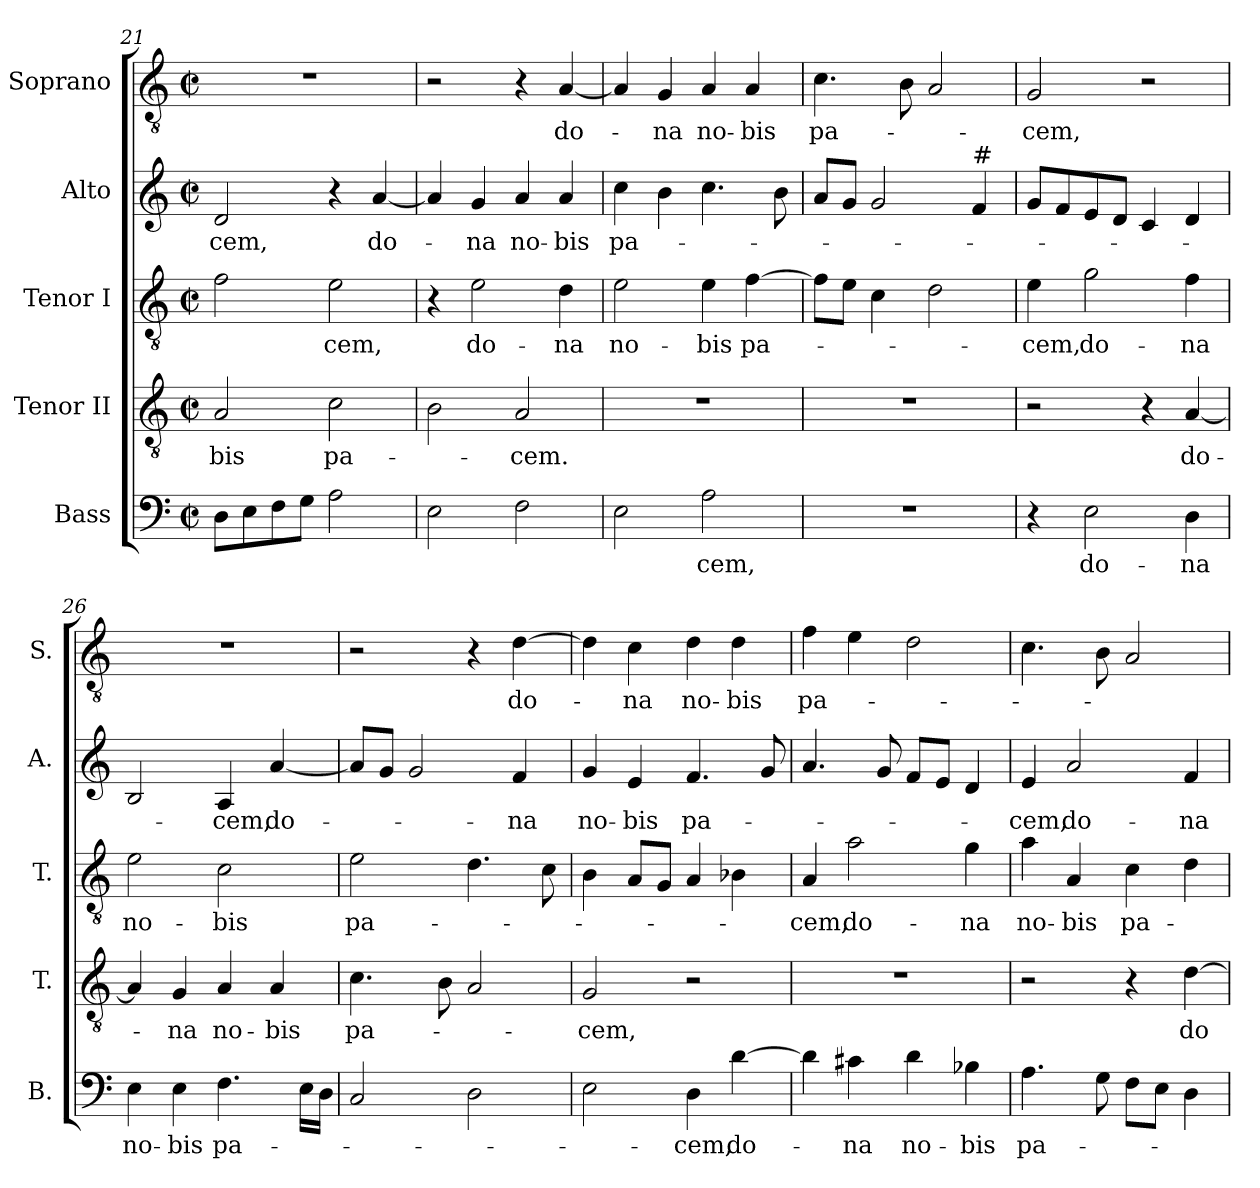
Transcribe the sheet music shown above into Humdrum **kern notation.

**kern	**text	**kern	**text	**kern	**text	**kern	**text	**kern	**text
*part5	*part5	*part4	*part4	*part3	*part3	*part2	*part2	*part1	*part1
*staff5	*staff5	*staff4	*staff4	*staff3	*staff3	*staff2	*staff2	*staff1	*staff1
*I"Bass	*	*I"Tenor II	*	*I"Tenor I	*	*I"Alto	*	*I"Soprano	*
*I'B.	*	*I'T.	*	*I'T.	*	*I'A.	*	*I'S.	*
*clefF4	*	*clefGv2	*	*clefGv2	*	*clefG2	*	*clefGv2	*
*	*	*ITrd7c12	*	*ITrd7c12	*	*	*	*	*
*k[]	*	*k[]	*	*k[]	*	*k[]	*	*k[]	*
*C:	*	*C:	*	*C:	*	*C:	*	*C:	*
*M2/2	*	*M2/2	*	*M2/2	*	*M2/2	*	*M2/2	*
*met(c|)	*	*met(c|)	*	*met(c|)	*	*met(c|)	*	*met(c|)	*
=21	=21	=21	=21	=21	=21	=21	=21	=21	=21
!	!	!	!LO:LY:b	!	!	!	!LO:LY:b	!	!
8D\L	.	2AA/	-bis	2F\	.	2d/	-cem,	1r	.
8E\	.	.	.	.	.	.	.	.	.
8F\	.	.	.	.	.	.	.	.	.
8G\J	.	.	.	.	.	.	.	.	.
!	!	!	!LO:LY:b	!	!LO:LY:b	!	!	!	!
2A\	.	2C\	pa-	2E\	-cem,	4r	.	.	.
!	!	!	!	!	!	!	!LO:LY:b	!	!
.	.	.	.	.	.	[<4a/	do-	.	.
=22	=22	=22	=22	=22	=22	=22	=22	=22	=22
2E\	.	2BB\	.	4r	.	4a/]	.	2r	.
!	!	!	!	!	!LO:LY:b	!	!LO:LY:b	!	!
.	.	.	.	2E\	do-	4g/	-na	.	.
!	!	!	!LO:LY:b	!	!	!	!LO:LY:b	!	!
2F\	.	2AA/	-cem.	.	.	4a/	no-	4r	.
!	!	!	!	!	!LO:LY:b	!	!LO:LY:b	!	!LO:LY:b
.	.	.	.	4D\	-na	4a/	-bis	[<4A/	do-
=23	=23	=23	=23	=23	=23	=23	=23	=23	=23
!	!	!	!	!	!LO:LY:b	!	!LO:LY:b	!	!
2E\	.	1r	.	2E\	no-	4cc\	pa-	4A/]	.
!	!	!	!	!	!	!	!	!	!LO:LY:b
.	.	.	.	.	.	4b\	.	4G/	-na
!	!LO:LY:b	!	!	!	!LO:LY:b	!	!	!	!LO:LY:b
2A\	-cem,	.	.	4E\	-bis	4.cc\	.	4A/	no-
!	!	!	!	!	!LO:LY:b	!	!	!	!LO:LY:b
.	.	.	.	[>4F\	pa-	.	.	4A/	-bis
.	.	.	.	.	.	8b\	.	.	.
=24	=24	=24	=24	=24	=24	=24	=24	=24	=24
!	!	!	!	!	!	!	!	!	!LO:LY:b
1r	.	1r	.	8F\L]	.	8a/L	.	4.c\	pa-
.	.	.	.	8E\J	.	8g/J	.	.	.
.	.	.	.	4C\	.	2g/	.	.	.
.	.	.	.	.	.	.	.	8B\	.
.	.	.	.	2D\	.	.	.	2A/	.
!	!	!	!	!	!	!LO:TX:a:t=#	!	!	!
.	.	.	.	.	.	4f/	.	.	.
!!LO:LB:g=z
=25	=25	=25	=25	=25	=25	=25	=25	=25	=25
!	!	!	!	!	!LO:LY:b	!	!	!	!LO:LY:b
4r	.	2r	.	4E\	-cem,	8g/L	.	2G/	-cem,
.	.	.	.	.	.	8f/	.	.	.
!	!LO:LY:b	!	!	!	!LO:LY:b	!	!	!	!
2E\	do-	.	.	2G\	do-	8e/	.	.	.
.	.	.	.	.	.	8d/J	.	.	.
.	.	4r	.	.	.	4c/	.	2r	.
!	!LO:LY:b	!	!LO:LY:b	!	!LO:LY:b	!	!	!	!
4D\	-na	[<4AA/	do-	4F\	-na	4d/	.	.	.
=26	=26	=26	=26	=26	=26	=26	=26	=26	=26
!	!LO:LY:b	!	!	!	!LO:LY:b	!	!	!	!
4E\	no-	4AA/]	.	2E\	no-	2B/	.	1r	.
!	!LO:LY:b	!	!LO:LY:b	!	!	!	!	!	!
4E\	-bis	4GG/	-na	.	.	.	.	.	.
!	!LO:LY:b	!	!LO:LY:b	!	!LO:LY:b	!	!LO:LY:b	!	!
4.F\	pa-	4AA/	no-	2C\	-bis	4A/	-cem,	.	.
!	!	!	!LO:LY:b	!	!	!	!LO:LY:b	!	!
.	.	4AA/	-bis	.	.	[<4a/	do-	.	.
16E\LL	.	.	.	.	.	.	.	.	.
16D\JJ	.	.	.	.	.	.	.	.	.
=27	=27	=27	=27	=27	=27	=27	=27	=27	=27
!	!	!	!LO:LY:b	!	!LO:LY:b	!	!	!	!
2C/	.	4.C\	pa-	2E\	pa-	8a/L]	.	2r	.
.	.	.	.	.	.	8g/J	.	.	.
.	.	.	.	.	.	2g/	.	.	.
.	.	8BB\	.	.	.	.	.	.	.
2D\	.	2AA/	.	4.D\	.	.	.	4r	.
!	!	!	!	!	!	!	!LO:LY:b	!	!LO:LY:b
.	.	.	.	.	.	4f/	-na	[>4d\	do-
.	.	.	.	8C\	.	.	.	.	.
=28	=28	=28	=28	=28	=28	=28	=28	=28	=28
!	!	!	!LO:LY:b	!	!	!	!LO:LY:b	!	!
2E\	.	2GG/	-cem,	4BB\	.	4g/	no-	4d\]	.
!	!	!	!	!	!	!	!LO:LY:b	!	!LO:LY:b
.	.	.	.	8AA/L	.	4e/	-bis	4c\	-na
.	.	.	.	8GG/J	.	.	.	.	.
!	!LO:LY:b	!	!	!	!	!	!LO:LY:b	!	!LO:LY:b
4D\	-cem,	2r	.	4AA/	.	4.f/	pa-	4d\	no-
!	!LO:LY:b	!	!	!	!	!	!	!	!LO:LY:b
[>4d\	do-	.	.	4BB-X\	.	.	.	4d\	-bis
.	.	.	.	.	.	8g/	.	.	.
=29	=29	=29	=29	=29	=29	=29	=29	=29	=29
!	!	!	!	!	!LO:LY:b	!	!	!	!LO:LY:b
4d\]	.	1r	.	4AA/	-cem,	4.a/	.	4f\	pa-
!	!LO:LY:b	!	!	!	!LO:LY:b	!	!	!	!
4c#X\	-na	.	.	2A\	do-	.	.	4e\	.
.	.	.	.	.	.	8g/	.	.	.
!	!LO:LY:b	!	!	!	!	!	!	!	!
4d\	no-	.	.	.	.	8f/L	.	2d\	.
.	.	.	.	.	.	8e/J	.	.	.
!	!LO:LY:b	!	!	!	!LO:LY:b	!	!	!	!
4B-X\	-bis	.	.	4G\	-na	4d/	.	.	.
!!LO:PB:g=z
=30	=30	=30	=30	=30	=30	=30	=30	=30	=30
!	!LO:LY:b	!	!	!	!LO:LY:b	!	!LO:LY:b	!	!
4.A\	pa-	2r	.	4A\	no-	4e/	-cem,	4.c\	.
!	!	!	!	!	!LO:LY:b	!	!LO:LY:b	!	!
.	.	.	.	4AA/	-bis	2a/	do-	.	.
8G\	.	.	.	.	.	.	.	8B\	.
!	!	!	!	!	!LO:LY:b	!	!	!	!
8F\L	.	4r	.	4C\	pa-	.	.	2A/	.
8E\J	.	.	.	.	.	.	.	.	.
!	!	!	!LO:LY:b	!	!	!	!LO:LY:b	!	!
4D\	.	[>4D\	do-	4D\	.	4f/	-na	.	.
=	=	=	=	=	=	=	=	=	=
*-	*-	*-	*-	*-	*-	*-	*-	*-	*-
